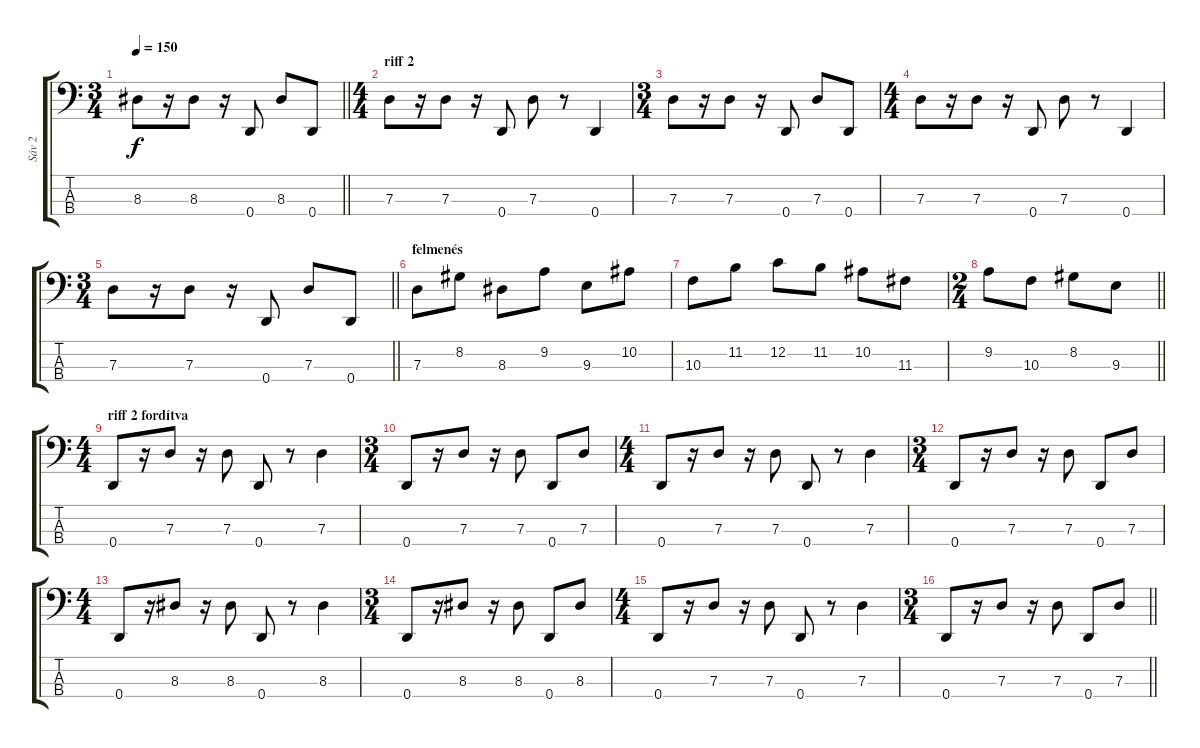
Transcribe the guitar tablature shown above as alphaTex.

\track ("Sáv 2" "Sáv 2") {instrument slapbass1}
\staff {score tabs}
\tuning (F2 C2 G1 D1) {hide}
\ts (3 4)
\tempo 150
\clef f4
\barLineRight lightlight
\ks c
8.3.8{dy f} r.16 8.3.8 r.16 0.4.8 8.3.8 0.4.8 |
\ts (4 4)
\section ("" "riff 2")
7.3.8 r.16 7.3.8 r.16 0.4.8 7.3.8 r.8 0.4.4 |
\ts (3 4)
7.3.8 r.16 7.3.8 r.16 0.4.8 7.3.8 0.4.8 |
\ts (4 4)
7.3.8 r.16 7.3.8 r.16 0.4.8 7.3.8 r.8 0.4.4 |
\ts (3 4)
\barLineRight lightlight
7.3.8 r.16 7.3.8 r.16 0.4.8 7.3.8 0.4.8 |
\section ("" "felmenés")
7.3.8 8.2.8 8.3.8 9.2.8 9.3.8 10.2.8 |
10.3.8 11.2.8 12.2.8 11.2.8 10.2.8 11.3.8 |
\ts (2 4)
\barLineRight lightlight
9.2.8 10.3.8 8.2.8 9.3.8 |
\ts (4 4)
\section ("" "riff 2 fordítva")
0.4.8 r.16 7.3.8 r.16 7.3.8 0.4.8 r.8 7.3.4 |
\ts (3 4)
0.4.8 r.16 7.3.8 r.16 7.3.8 0.4.8 7.3.8 |
\ts (4 4)
0.4.8 r.16 7.3.8 r.16 7.3.8 0.4.8 r.8 7.3.4 |
\ts (3 4)
0.4.8 r.16 7.3.8 r.16 7.3.8 0.4.8 7.3.8 |
\ts (4 4)
0.4.8 r.16 8.3.8 r.16 8.3.8 0.4.8 r.8 8.3.4 |
\ts (3 4)
0.4.8 r.16 8.3.8 r.16 8.3.8 0.4.8 8.3.8 |
\ts (4 4)
0.4.8 r.16 7.3.8 r.16 7.3.8 0.4.8 r.8 7.3.4 |
\ts (3 4)
\barLineRight lightlight
0.4.8 r.16 7.3.8 r.16 7.3.8 0.4.8 7.3.8
